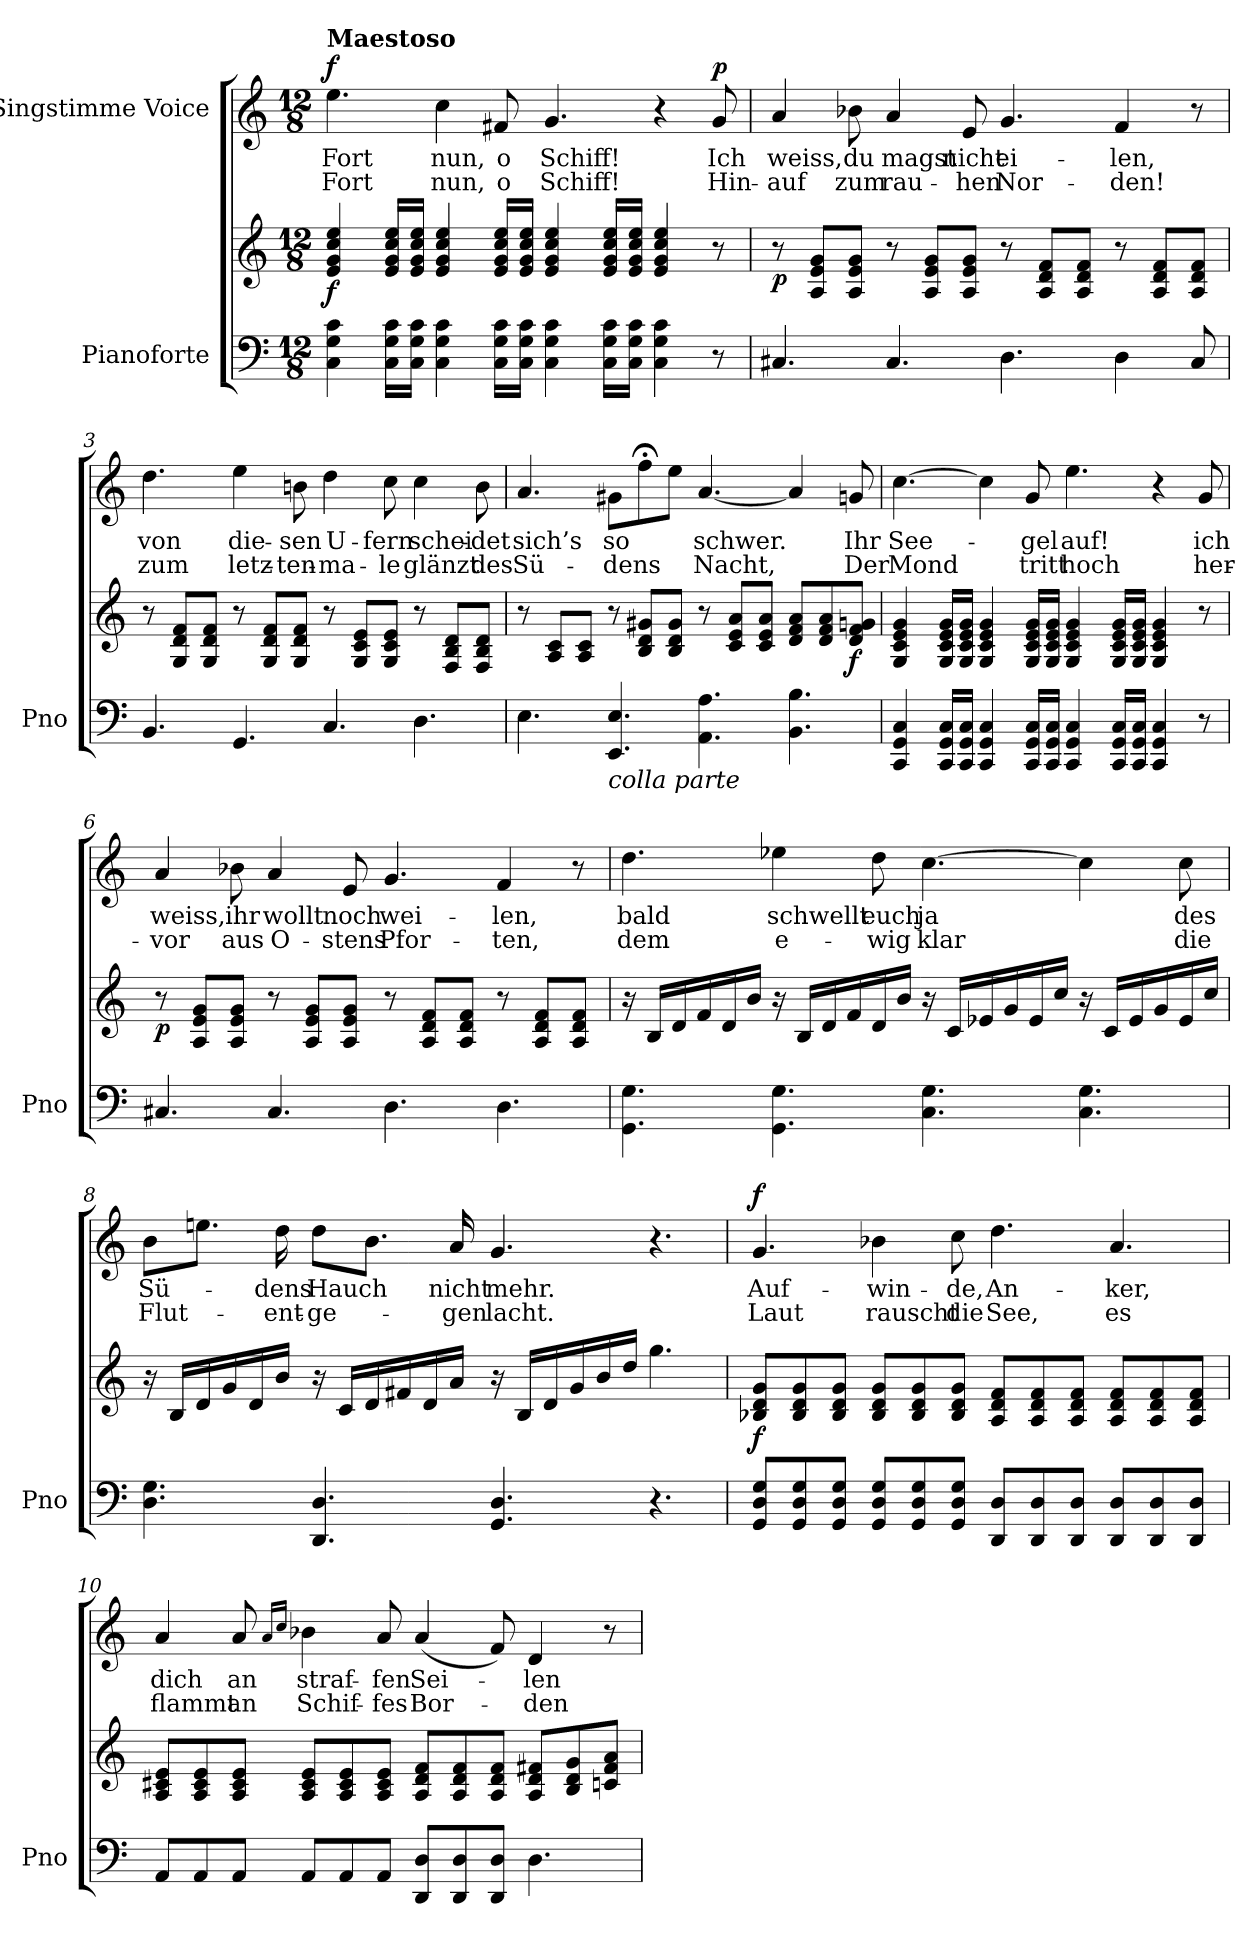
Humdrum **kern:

**kern	**kern	**dynam	**kern	**text	**text	**dynam
*part2	*part2	*part2	*part1	*part1	*part1	*part1
*staff3	*staff2	*staff2/3	*staff1	*staff1	*staff1	*staff1
*I"Pianoforte	*	*	*I"Singstimme Voice	*	*	*
*I'Pno	*	*	*	*	*	*
*clefF4	*clefG2	*	*clefG2	*	*	*
*k[]	*k[]	*	*k[]	*	*	*
*M12/8	*M12/8	*	*M12/8	*	*	*
=1	=1	=1	=1	=1	=1	=1
!	!	!	!LO:TX:a:B:t=Maestoso	!	!	!
!	!	!LO:DY:b	!	!LO:LY:b	!LO:LY:b	!LO:DY:a
4C\ 4G\ 4c\	4e/ 4g/ 4cc/ 4ee/	f	4.ee\	Fort	Fort	f
16C\ 16G\ 16c\LL	16e/ 16g/ 16cc/ 16ee/LL	.	.	.	.	.
16C\ 16G\ 16c\JJ	16e/ 16g/ 16cc/ 16ee/JJ	.	.	.	.	.
!	!	!	!	!LO:LY:b	!LO:LY:b	!
4C\ 4G\ 4c\	4e/ 4g/ 4cc/ 4ee/	.	4cc\	nun,	nun,	.
!	!	!	!	!LO:LY:b	!LO:LY:b	!
16C\ 16G\ 16c\LL	16e/ 16g/ 16cc/ 16ee/LL	.	8f#X/	o	o	.
16C\ 16G\ 16c\JJ	16e/ 16g/ 16cc/ 16ee/JJ	.	.	.	.	.
!	!	!	!	!LO:LY:b	!LO:LY:b	!
4C\ 4G\ 4c\	4e/ 4g/ 4cc/ 4ee/	.	4.g/	Schiff!	Schiff!	.
16C\ 16G\ 16c\LL	16e/ 16g/ 16cc/ 16ee/LL	.	.	.	.	.
16C\ 16G\ 16c\JJ	16e/ 16g/ 16cc/ 16ee/JJ	.	.	.	.	.
4C\ 4G\ 4c\	4e/ 4g/ 4cc/ 4ee/	.	4r	.	.	.
!	!	!	!	!LO:LY:b	!LO:LY:b	!LO:DY:a
8r	8r	.	8g/	Ich	Hin-	p
=2	=2	=2	=2	=2	=2	=2
!	!	!LO:DY:b	!	!LO:LY:b	!LO:LY:b	!
4.C#X/	8r	p	4a/	weiss,	-auf	.
.	8A/ 8e/ 8g/L	.	.	.	.	.
!	!	!	!	!LO:LY:b	!LO:LY:b	!
.	8A/ 8e/ 8g/J	.	8b-X\	du	zum	.
!	!	!	!	!LO:LY:b	!LO:LY:b	!
4.C#/	8r	.	4a/	magst	rau-	.
.	8A/ 8e/ 8g/L	.	.	.	.	.
!	!	!	!	!LO:LY:b	!LO:LY:b	!
.	8A/ 8e/ 8g/J	.	8e/	nicht	-hen	.
!	!	!	!	!LO:LY:b	!LO:LY:b	!
4.D\	8r	.	4.g/	ei-	Nor-	.
.	8A/ 8d/ 8f/L	.	.	.	.	.
.	8A/ 8d/ 8f/J	.	.	.	.	.
!	!	!	!	!LO:LY:b	!LO:LY:b	!
4D\	8r	.	4f/	-len,	-den!	.
.	8A/ 8d/ 8f/L	.	.	.	.	.
8C#/	8A/ 8d/ 8f/J	.	8r	.	.	.
!!LO:LB:g=z
=3	=3	=3	=3	=3	=3	=3
!	!	!	!	!LO:LY:b	!LO:LY:b	!
4.BB/	8r	.	4.dd\	von	zum	.
.	8G/ 8d/ 8f/L	.	.	.	.	.
.	8G/ 8d/ 8f/J	.	.	.	.	.
!	!	!	!	!LO:LY:b	!LO:LY:b	!
4.GG/	8r	.	4ee\	die-	letz-	.
.	8G/ 8d/ 8f/L	.	.	.	.	.
!	!	!	!	!LO:LY:b	!LO:LY:b	!
.	8G/ 8d/ 8f/J	.	8bn\	-sen	-ten-	.
!	!	!	!	!LO:LY:b	!LO:LY:b	!
4.C/	8r	.	4dd\	U-	-ma-	.
.	8G/ 8c/ 8e/L	.	.	.	.	.
!	!	!	!	!LO:LY:b	!LO:LY:b	!
.	8G/ 8c/ 8e/J	.	8cc\	-fern	-le	.
!	!	!	!	!LO:LY:b	!LO:LY:b	!
4.D\	8r	.	4cc\	schei-	glänzt	.
.	8F/ 8B/ 8d/L	.	.	.	.	.
!	!	!	!	!LO:LY:b	!LO:LY:b	!
.	8F/ 8B/ 8d/J	.	8b\	-det	des	.
=4	=4	=4	=4	=4	=4	=4
!	!	!	!	!LO:LY:b	!LO:LY:b	!
4.E\	8r	.	4.a/	sich’s	Sü-	.
.	8A/ 8c/L	.	.	.	.	.
.	8A/ 8c/J	.	.	.	.	.
!LO:TX:b:i:t=colla parte	!	!	!	!	!	!
!	!	!	!	!LO:LY:b	!LO:LY:b	!
4.EE/ 4.E/	8r	.	8g#X\L	so	-dens	.
.	8B/ 8d/ 8g#X/L	.	8ff;<\	.	.	.
.	8B/ 8d/ 8g#/J	.	8ee\J	.	.	.
!	!	!	!	!LO:LY:b	!LO:LY:b	!
4.AA\ 4.A\	8r	.	[4.a/	schwer.	Nacht,	.
.	8c/ 8e/ 8a/L	.	.	.	.	.
.	8c/ 8e/ 8a/J	.	.	.	.	.
4.BB\ 4.B\	8d/ 8f/ 8a/L	.	4a/]	.	.	.
.	8d/ 8f/ 8a/	.	.	.	.	.
!	!	!LO:DY:b	!	!LO:LY:b	!LO:LY:b	!
.	8d/ 8f/ 8gn/J	f	8gn/	Ihr	Der	.
=5	=5	=5	=5	=5	=5	=5
!	!	!	!	!LO:LY:b	!LO:LY:b	!
4CC/ 4GG/ 4C/	4G/ 4c/ 4e/ 4g/	.	[4.cc\	See-	Mond	.
16CC/ 16GG/ 16C/LL	16G/ 16c/ 16e/ 16g/LL	.	.	.	.	.
16CC/ 16GG/ 16C/JJ	16G/ 16c/ 16e/ 16g/JJ	.	.	.	.	.
4CC/ 4GG/ 4C/	4G/ 4c/ 4e/ 4g/	.	4cc\]	.	.	.
!	!	!	!	!LO:LY:b	!LO:LY:b	!
16CC/ 16GG/ 16C/LL	16G/ 16c/ 16e/ 16g/LL	.	8g/	-gel	tritt	.
16CC/ 16GG/ 16C/JJ	16G/ 16c/ 16e/ 16g/JJ	.	.	.	.	.
!	!	!	!	!LO:LY:b	!LO:LY:b	!
4CC/ 4GG/ 4C/	4G/ 4c/ 4e/ 4g/	.	4.ee\	auf!	hoch	.
16CC/ 16GG/ 16C/LL	16G/ 16c/ 16e/ 16g/LL	.	.	.	.	.
16CC/ 16GG/ 16C/JJ	16G/ 16c/ 16e/ 16g/JJ	.	.	.	.	.
4CC/ 4GG/ 4C/	4G/ 4c/ 4e/ 4g/	.	4r	.	.	.
!	!	!	!	!LO:LY:b	!LO:LY:b	!
8r	8r	.	8g/	ich	her-	.
!!LO:LB:g=z
=6	=6	=6	=6	=6	=6	=6
!	!	!LO:DY:b	!	!LO:LY:b	!LO:LY:b	!
4.C#X/	8r	p	4a/	weiss,	-vor	.
.	8A/ 8e/ 8g/L	.	.	.	.	.
!	!	!	!	!LO:LY:b	!LO:LY:b	!
.	8A/ 8e/ 8g/J	.	8b-X\	ihr	aus	.
!	!	!	!	!LO:LY:b	!LO:LY:b	!
4.C#/	8r	.	4a/	wollt	O-	.
.	8A/ 8e/ 8g/L	.	.	.	.	.
!	!	!	!	!LO:LY:b	!LO:LY:b	!
.	8A/ 8e/ 8g/J	.	8e/	noch	-stens	.
!	!	!	!	!LO:LY:b	!LO:LY:b	!
4.D\	8r	.	4.g/	wei-	Pfor-	.
.	8A/ 8d/ 8f/L	.	.	.	.	.
.	8A/ 8d/ 8f/J	.	.	.	.	.
!	!	!	!	!LO:LY:b	!LO:LY:b	!
4.D\	8r	.	4f/	-len,	-ten,	.
.	8A/ 8d/ 8f/L	.	.	.	.	.
.	8A/ 8d/ 8f/J	.	8r	.	.	.
!!LO:LB:g=z
=7	=7	=7	=7	=7	=7	=7
!	!	!	!	!LO:LY:b	!LO:LY:b	!
4.GG\ 4.G\	16r	.	4.dd\	bald	dem	.
.	16B/LL	.	.	.	.	.
.	16d/	.	.	.	.	.
.	16f/	.	.	.	.	.
.	16d/	.	.	.	.	.
.	16b/JJ	.	.	.	.	.
!	!	!	!	!LO:LY:b	!LO:LY:b	!
4.GG\ 4.G\	16r	.	4ee-X\	schwellt	e-	.
.	16B/LL	.	.	.	.	.
.	16d/	.	.	.	.	.
.	16f/	.	.	.	.	.
!	!	!	!	!LO:LY:b	!LO:LY:b	!
.	16d/	.	8dd\	euch	-wig	.
.	16b/JJ	.	.	.	.	.
!	!	!	!	!LO:LY:b	!LO:LY:b	!
4.C\ 4.G\	16r	.	[4.cc\	ja	klar	.
.	16c/LL	.	.	.	.	.
.	16e-X/	.	.	.	.	.
.	16g/	.	.	.	.	.
.	16e-/	.	.	.	.	.
.	16cc/JJ	.	.	.	.	.
4.C\ 4.G\	16r	.	4cc\]	.	.	.
.	16c/LL	.	.	.	.	.
.	16e-/	.	.	.	.	.
.	16g/	.	.	.	.	.
!	!	!	!	!LO:LY:b	!LO:LY:b	!
.	16e-/	.	8cc\	des	die	.
.	16cc/JJ	.	.	.	.	.
!!LO:PB:g=z
=8	=8	=8	=8	=8	=8	=8
!	!	!	!	!LO:LY:b	!LO:LY:b	!
4.D\ 4.G\	16r	.	8b\L	Sü-	Flut-	.
.	16B/LL	.	.	.	.	.
.	16d/	.	8.een\J	.	.	.
.	16g/	.	.	.	.	.
.	16d/	.	.	.	.	.
!	!	!	!	!LO:LY:b	!LO:LY:b	!
.	16b/JJ	.	16dd\	-dens	-ent-	.
!	!	!	!	!LO:LY:b	!LO:LY:b	!
4.DD/ 4.D/	16r	.	8dd\L	Hauch	-ge-	.
.	16c/LL	.	.	.	.	.
.	16d/	.	8.b\J	.	.	.
.	16f#X/	.	.	.	.	.
.	16d/	.	.	.	.	.
!	!	!	!	!LO:LY:b	!LO:LY:b	!
.	16a/JJ	.	16a/	nicht	-gen	.
!	!	!	!	!LO:LY:b	!LO:LY:b	!
4.GG/ 4.D/	16r	.	4.g/	mehr.	lacht.	.
.	16B/LL	.	.	.	.	.
.	16d/	.	.	.	.	.
.	16g/	.	.	.	.	.
.	16b/	.	.	.	.	.
.	16dd/JJ	.	.	.	.	.
4.r	4.gg\	.	4.r	.	.	.
=9	=9	=9	=9	=9	=9	=9
!	!	!LO:DY:b	!	!LO:LY:b	!LO:LY:b	!LO:DY:a
8GG/ 8D/ 8G/L	8B-X/ 8d/ 8g/L	f	4.g/	Auf-	Laut	f
8GG/ 8D/ 8G/	8B-/ 8d/ 8g/	.	.	.	.	.
8GG/ 8D/ 8G/J	8B-/ 8d/ 8g/J	.	.	.	.	.
!	!	!	!	!LO:LY:b	!LO:LY:b	!
8GG/ 8D/ 8G/L	8B-/ 8d/ 8g/L	.	4b-X\	-win-	rauscht	.
8GG/ 8D/ 8G/	8B-/ 8d/ 8g/	.	.	.	.	.
!	!	!	!	!LO:LY:b	!LO:LY:b	!
8GG/ 8D/ 8G/J	8B-/ 8d/ 8g/J	.	8cc\	-de,	die	.
!	!	!	!	!LO:LY:b	!LO:LY:b	!
8DD/ 8D/L	8A/ 8d/ 8f/L	.	4.dd\	An-	See,	.
8DD/ 8D/	8A/ 8d/ 8f/	.	.	.	.	.
8DD/ 8D/J	8A/ 8d/ 8f/J	.	.	.	.	.
!	!	!	!	!LO:LY:b	!LO:LY:b	!
8DD/ 8D/L	8A/ 8d/ 8f/L	.	4.a/	-ker,	es	.
8DD/ 8D/	8A/ 8d/ 8f/	.	.	.	.	.
8DD/ 8D/J	8A/ 8d/ 8f/J	.	.	.	.	.
!!LO:PB:g=z
=10	=10	=10	=10	=10	=10	=10
!	!	!	!	!LO:LY:b	!LO:LY:b	!
8AA/L	8A/ 8c#X/ 8e/L	.	4a/	dich	flammt	.
8AA/	8A/ 8c#/ 8e/	.	.	.	.	.
!	!	!	!	!LO:LY:b	!LO:LY:b	!
8AA/J	8A/ 8c#/ 8e/J	.	8a/	an	an	.
.	.	.	16qa/LL	.	.	.
.	.	.	16qcc/JJ	.	.	.
!	!	!	!	!LO:LY:b	!LO:LY:b	!
8AA/L	8A/ 8c#/ 8e/L	.	4b-X\	straf-	Schif-	.
8AA/	8A/ 8c#/ 8e/	.	.	.	.	.
!	!	!	!	!LO:LY:b	!LO:LY:b	!
8AA/J	8A/ 8c#/ 8e/J	.	8a/	-fen	-fes	.
!	!	!	!	!LO:LY:b	!LO:LY:b	!
8DD/ 8D/L	8A/ 8d/ 8f/L	.	(4a/	Sei-	Bor-	.
8DD/ 8D/	8A/ 8d/ 8f/	.	.	.	.	.
8DD/ 8D/J	8A/ 8d/ 8f/J	.	8f/)	.	.	.
!	!	!	!	!LO:LY:b	!LO:LY:b	!
4.D\	8A/ 8d/ 8f#X/L	.	4d/	-len	-den	.
.	8B/ 8d/ 8g/	.	.	.	.	.
.	8cn/ 8f#/ 8a/J	.	8r	.	.	.
=	=	=	=	=	=	=
*-	*-	*-	*-	*-	*-	*-
